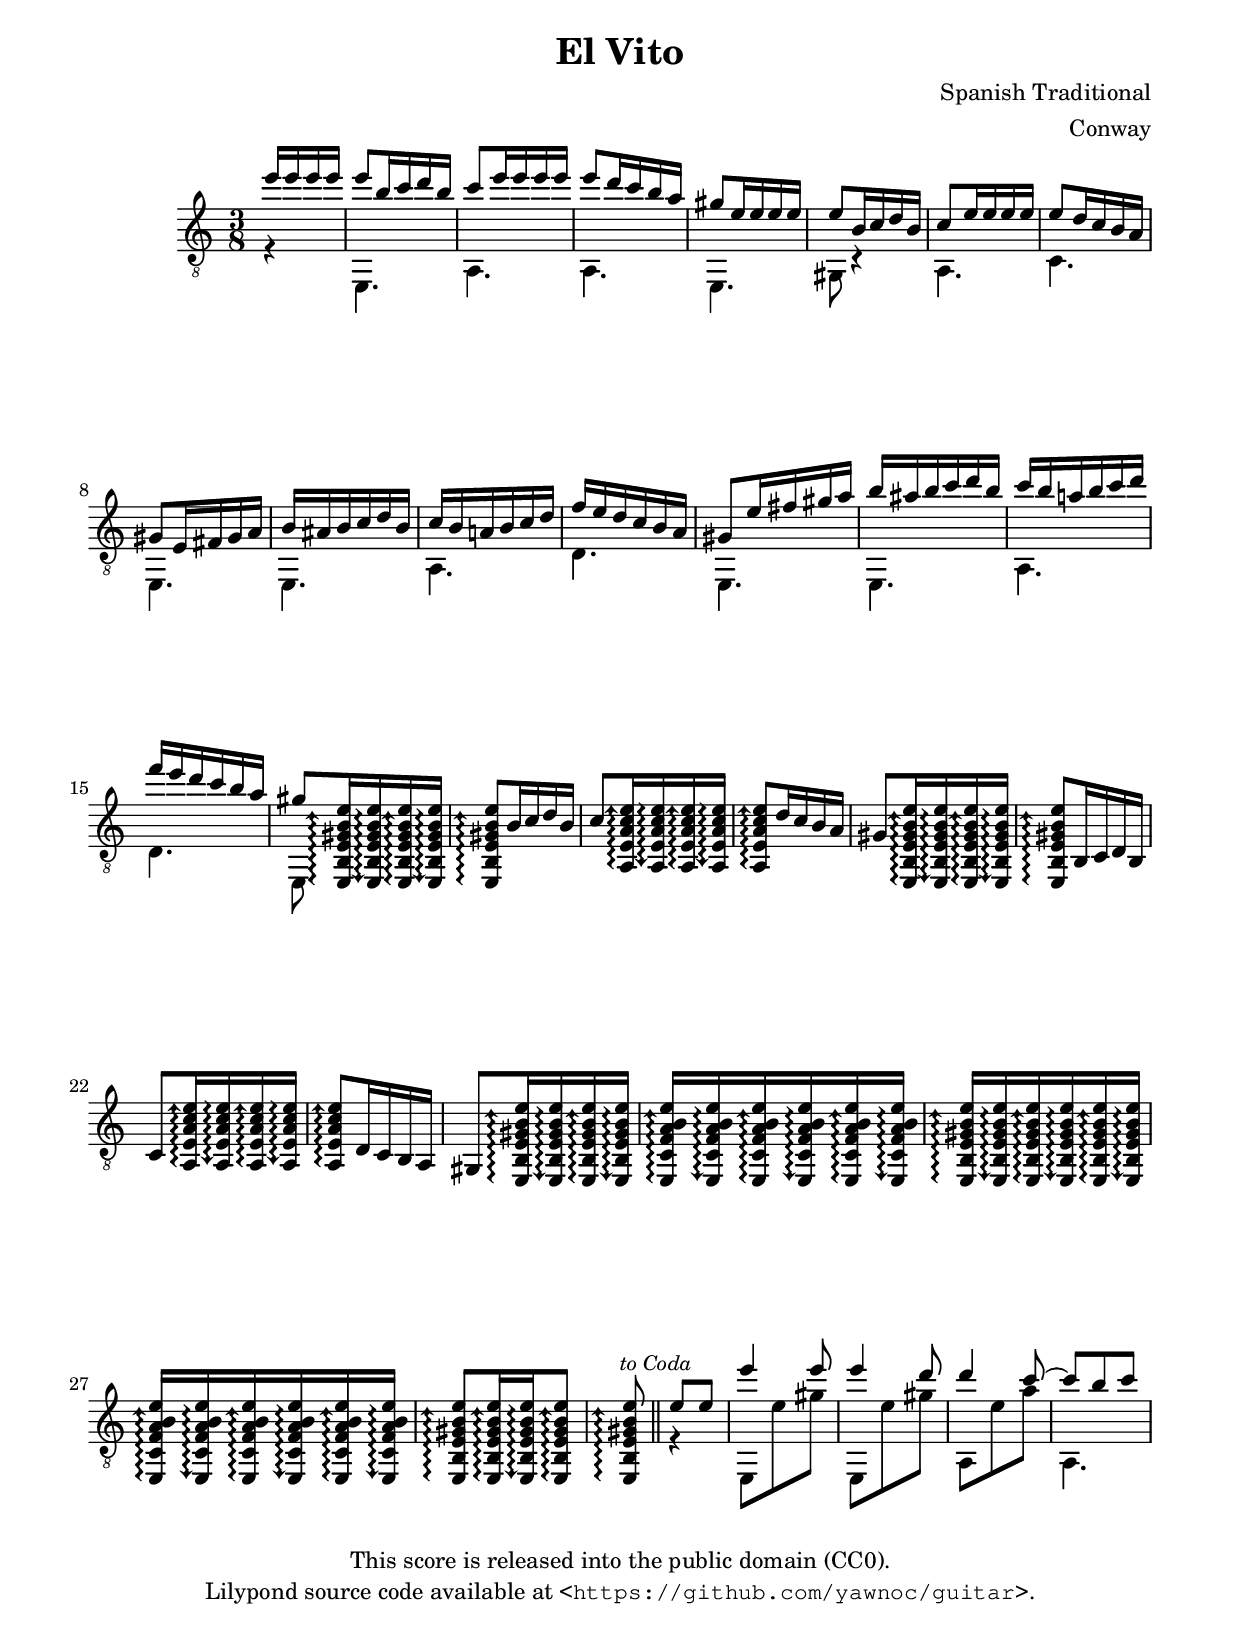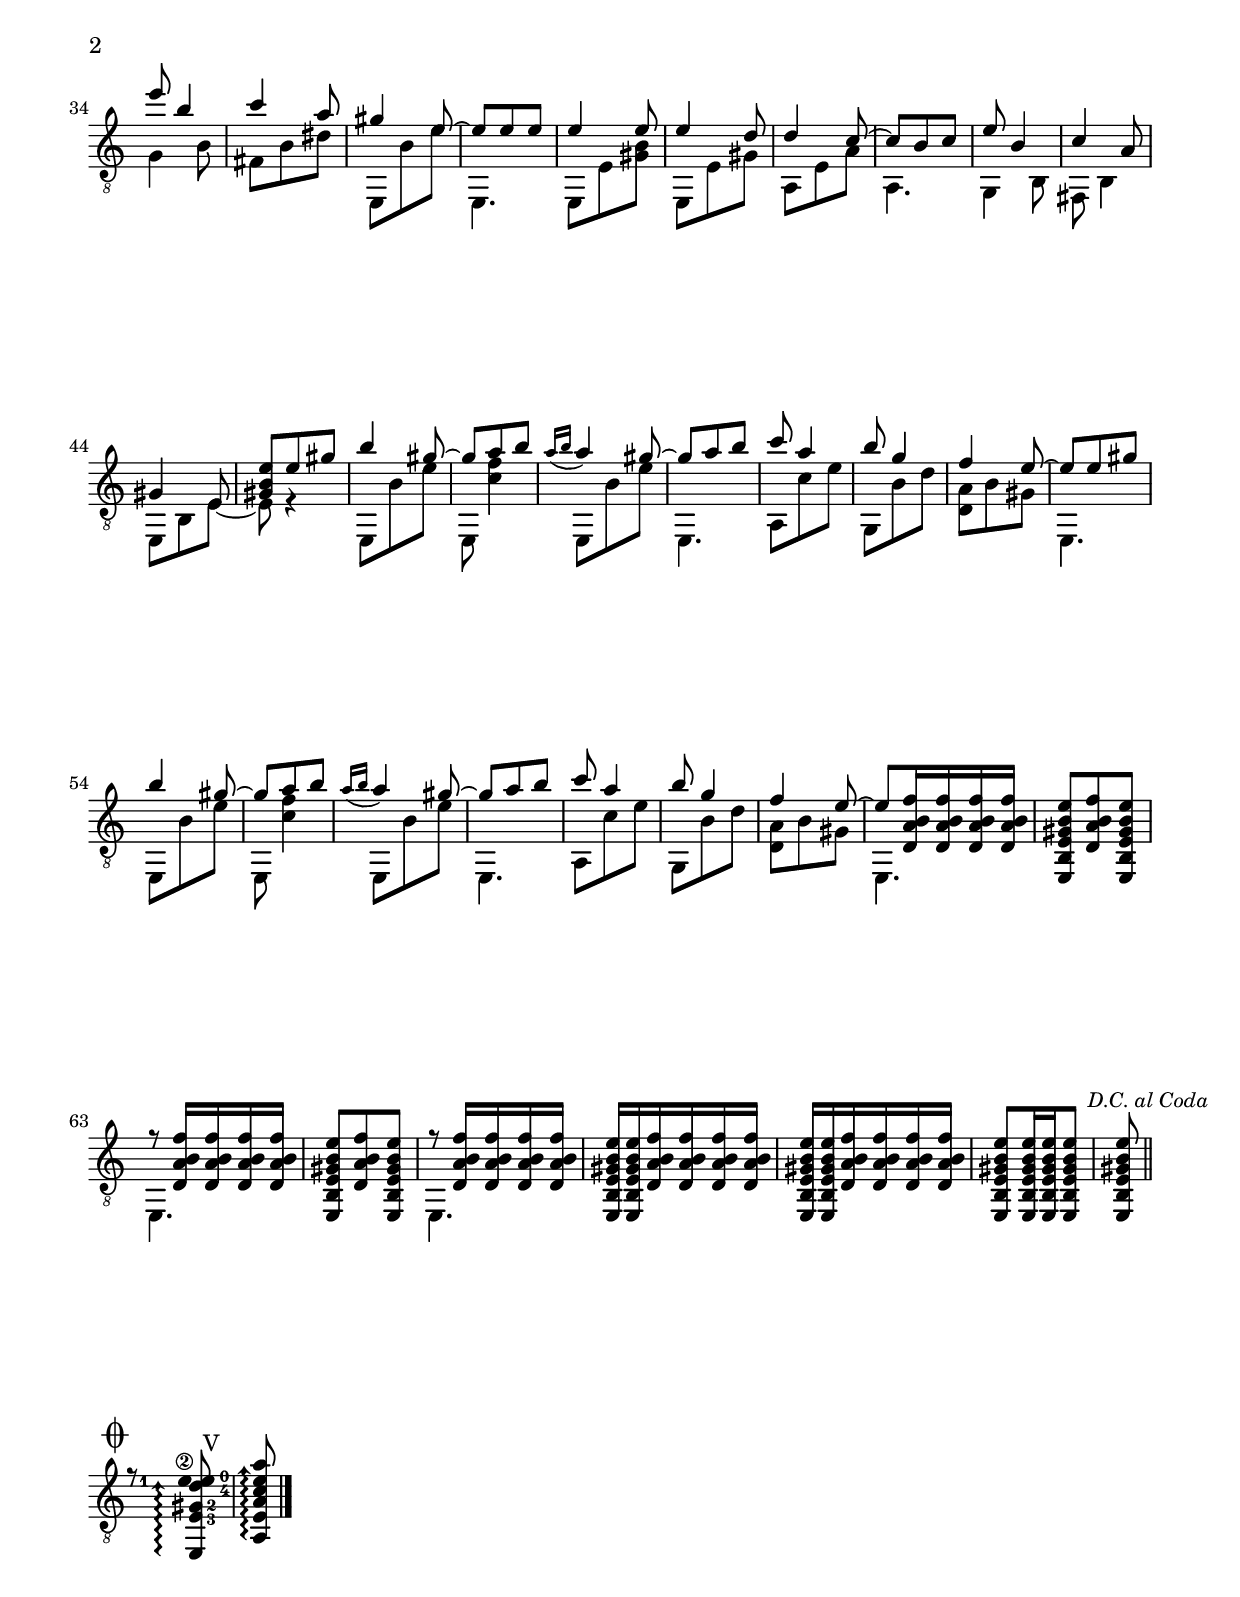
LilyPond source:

\version "2.18.2"


%%%%%%%%%%%%%%%%%%%%%%%%%%%%%%%%%%%%%%%%%%%%%%%%%%%%%%%%%%%%%%%%
% General
%%%%%%%%%%%%%%%%%%%%%%%%%%%%%%%%%%%%%%%%%%%%%%%%%%%%%%%%%%%%%%%%

\paper {
  top-margin = 1.5\cm
  left-margin = 1.5\cm
  right-margin = 1.5\cm
  bottom-margin = 1.5\cm
  ragged-last-bottom = ##f
  footnote-separator-markup = \markup { \vspace #1.5 }
}

globalSettings = {
  \accidentalStyle modern
  \compressFullBarRests
  \mergeDifferentlyHeadedOn
  \mergeDifferentlyDottedOn
  \numericTimeSignature
  \pointAndClickOff
  \override TextScript.extra-offset = #'(0 . 0.7)
  \override Score.FootnoteItem.annotation-line = ##f
}

origin-url = "https://github.com/yawnoc/guitar"

\header {
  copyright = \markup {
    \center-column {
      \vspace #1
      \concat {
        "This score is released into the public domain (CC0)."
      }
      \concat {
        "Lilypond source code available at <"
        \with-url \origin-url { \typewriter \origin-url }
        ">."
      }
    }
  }
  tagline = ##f
}

triplet = #(define-music-function
  (parser location music) (ly:music?)
  #{
    \tuplet 3/2 { $music }
  #}
)

tripletDuple = #(define-music-function
  (parser location music) (ly:music?)
  #{
    \tuplet 6/4 { $music }
  #}
)

overrideBeamedStemLengths = #(define-scheme-function
  (parser location lengths) (list?)
  #{
    \override Stem.details.beamed-lengths = $lengths
  #}
)
revertBeamedStemLengths = { \revert Stem.details.beamed-lengths }

overrideBeamVerticalPositions = #(define-scheme-function
  (parser location positions) (pair?)
  #{
    \override Beam.positions = $positions
  #}
)

%%%%%%%%%%%%%%%%%%%%%%%%%%%%%%%%%%%%%%%%%%%%%%%%%%%%%%%%%%%%%%%%
% Semantic bar lines
%%%%%%%%%%%%%%%%%%%%%%%%%%%%%%%%%%%%%%%%%%%%%%%%%%%%%%%%%%%%%%%%

barLineGoto = { \bar "||" }
barLineKeyChange = { \bar "||" }
barLineEnd = { \bar "|." }

%%%%%%%%%%%%%%%%%%%%%%%%%%%%%%%%%%%%%%%%%%%%%%%%%%%%%%%%%%%%%%%%
% Guitar notation
%%%%%%%%%%%%%%%%%%%%%%%%%%%%%%%%%%%%%%%%%%%%%%%%%%%%%%%%%%%%%%%%

stringNumbersAbove = { \set stringNumberOrientations = #'(up) }
stringNumbersBelow = { \set stringNumberOrientations = #'(down) }

fingeringAbove = { \set fingeringOrientations = #'(up) }
fingeringBelow = { \set fingeringOrientations = #'(down) }
fingeringAleft = { \set fingeringOrientations = #'(left) }
fingeringAright = { \set fingeringOrientations = #'(right) }

startGraceMusic = {
  <>(
  \override Fingering.font-size = -6
}
stopGraceMusic = {
  \revert Fingering.font-size
  <>)
}

overrideHorizontalShift = #(define-scheme-function
  (parser location distance) (number?)
  #{
    \override NoteColumn.force-hshift = $distance
  #}
)
revertHorizontalShift = { \revert NoteColumn.force-hshift }

barreSpan = #(define-music-function
  (parser location label offsetPair music)
  (string? (pair? (cons 0 0)) ly:music?)
  (let
    (
      (elements (extract-named-music music '(NoteEvent EventChord)))
    )
    (if
      (pair? elements)
      (let
        (
          (first-element (first elements))
          (last-element (last elements))
        )
        (set!
          (ly:music-property first-element 'articulations)
          (cons
            (make-music 'TextSpanEvent 'span-direction -1)
            (ly:music-property first-element 'articulations)
          )
        )
        (set!
          (ly:music-property last-element 'articulations)
          (cons
            (make-music 'TextSpanEvent 'span-direction 1)
            (ly:music-property last-element 'articulations)
          )
        )
      )
    )
  )
  #{
    \once \override TextSpanner.font-shape = #'upright
    \once \override TextSpanner.style = #'line
    \once \override TextSpanner.extra-offset = #offsetPair
    \once \override TextSpanner.bound-details = #`(
      (left
        (text . ,#{ \markup { \raise #-0.7 { #label \hspace #0.7 }} #})
        (Y . 0)
        (padding . -0.8)
        (attach-dir . -2)
      )
      (right
        (text . ,#{ \markup { \draw-line #'(0 . -1.3) } #}) ;; draw hook
        (Y . 0)
        (padding . -0.5)
        (attach-dir . 2)
      )
    )
    \once \override TextSpanner #'after-line-breaking = #(lambda (grob)
      (let*
        (
          (originalGrob (ly:grob-original grob))
          (splitGrobs (ly:spanner-broken-into originalGrob))
        )
        (if
          (and
            (>= (length splitGrobs) 2)
            (not (eq? (car (last-pair splitGrobs)) grob))
          )
          (begin
            (ly:grob-set-nested-property! grob
              '(bound-details right text)
              #{ \markup { \draw-line #'(0 . 0) } #} ;; suppress draw hook
            )
            (ly:grob-set-property! grob
              'extra-offset
              (cons
                (car offsetPair)
                (+ (cdr offsetPair) 0.7) ;; correction for suppressed hook
              )
            )
            (ly:grob-set-nested-property! grob
              '(bound-details right padding)
              #'-3 ;; increase spanner length
            )
          )
        )
      )
    )
    $music
  #}
)

barre = #(define-scheme-function
  (parser location label) (string?)
  #{
    \markup {
      \center-align {
        \hspace #0.7
        $label
      }
    }
  #}
)

nudgeNextBarre = #(define-scheme-function
  (parser location distance) (number?)
  #{
    \once \override TextScript.X-offset = $distance
  #}
)

position = #(define-scheme-function
  (parser location label) (string?)
  #{
    \markup {
      \center-align {
        \hspace #0.5
        $label
      }
    }
  #}
)

#(define-markup-command
  (markupString layout properties stringNumber) (markup?)
  (interpret-markup layout properties
    #{
      \markup \circle { \bold #stringNumber }
    #}
  )
)

#(define-markup-command
  (resonatesOn layout properties note stringNumber) (markup? markup?)
  (interpret-markup layout properties
    #{
      \markup { #note "resonates on" \markupString #stringNumber }
    #}
  )
)

%%%%%%%%%%%%%%%%%%%%%%%%%%%%%%%%%%%%%%%%%%%%%%%%%%%%%%%%%%%%%%%%
% Goto statements
%%%%%%%%%%%%%%%%%%%%%%%%%%%%%%%%%%%%%%%%%%%%%%%%%%%%%%%%%%%%%%%%

overrideGotoVisibility = {
  \once \override Score.RehearsalMark #'break-visibility = #'#(#t #t #f)
}

makeGotoMark = #(define-scheme-function
  (parser location label) (string?)
  #{
    \mark \markup { \small \italic $label }
  #}
)

simultaneousMarkSeparator = {
  \cadenzaOn
    s1073741824 % stupid, but works
  \cadenzaOff
}

coda = {
  \overrideGotoVisibility
  \mark \markup { \musicglyph #"scripts.coda" }
}

fine = {
  \overrideGotoVisibility
  \makeGotoMark Fine
}

dcAlCoda = {
  \overrideGotoVisibility
  \makeGotoMark "D.C. al Coda"
}

dcAlFine = {
  \overrideGotoVisibility
  \makeGotoMark "D.C. al Fine"
}

toCoda = {
  \overrideGotoVisibility
  \makeGotoMark "to Coda"
}



\paper {
  ragged-last = ##t
}


\header {
  title = "El Vito"
  composer = "Spanish Traditional"
  arranger = "Conway"
}


initialSignatures = {
  \clef "treble_8"
  \key a \minor
  \time 3/8
}


highVoiceMusic = {
  
  \globalSettings
  
  % Main theme high
  \partial 4
  \relative c'' {
    e16 e e e |
    e8 b16 c d b |
    c8 e16 e e e |
    e8 d16 c b a |
    gis8
  }
  
  % Main theme low
  \barNumberCheck #4
  \relative c' {
    e16 e e e |
    e8 b16 c d b |
    c8 e16 e e e |
    e8 d16 c b a |
    gis8
  }
  
  % Scale run low
  \barNumberCheck #8
  \relative c {
    e16 fis gis a |
    b ais b c d b |
    c b a b c d |
    f e d c b a |
    gis8
  }
  
  % Scale run high
  \barNumberCheck #12
  \relative c' {
    e16 fis gis a |
    b ais b c d b |
    c b a b c d |
    f e d c b a |
    gis8
  }
  
  % Strummed main theme high
  \barNumberCheck #16
  \relative c' {
    \arpeggioArrowUp
    <e b gis e b e,>16 \arpeggio
      \arpeggioArrowDown
      <e b gis e b e,> \arpeggio
      \arpeggioArrowUp
      <e b gis e b e,> \arpeggio
      \arpeggioArrowDown
      <e b gis e b e,> \arpeggio|
      \arpeggioArrowUp
    <e b gis e b e,>8 \arpeggio b16 c d b |
    c8
      \arpeggioArrowUp
      <e c a e a,>16 \arpeggio
      \arpeggioArrowDown
      <e c a e a,> \arpeggio
      \arpeggioArrowUp
      <e c a e a,> \arpeggio
      \arpeggioArrowDown
      <e c a e a,> \arpeggio
    \arpeggioArrowUp
    <e c a e a,>8 \arpeggio d16 c b a |
    gis8
  }
  
  % Strummed main theme low
  \barNumberCheck #20
  \relative c' {
    \arpeggioArrowUp
    <e b gis e b e,>16 \arpeggio
      \arpeggioArrowDown
      <e b gis e b e,> \arpeggio
      \arpeggioArrowUp
      <e b gis e b e,> \arpeggio
      \arpeggioArrowDown
      <e b gis e b e,> \arpeggio |
    \arpeggioArrowUp
    <e b gis e b e,>8 \arpeggio b,16 c d b |
    c8
      \arpeggioArrowUp
      <e' c a e a,>16 \arpeggio
      \arpeggioArrowDown
      <e c a e a,> \arpeggio
      \arpeggioArrowUp
      <e c a e a,> \arpeggio
      \arpeggioArrowDown
      <e c a e a,> \arpeggio
    \arpeggioArrowUp
    <e c a e a,>8 \arpeggio d,16 c b a |
    gis8
  }
  
  % Strummed interlude
  \barNumberCheck #24
  \relative c' {
    \arpeggioArrowUp
    <e b gis e b e,>16 \arpeggio
      \arpeggioArrowDown
      <e b gis e b e,> \arpeggio
      \arpeggioArrowUp
      <e b gis e b e,> \arpeggio
      \arpeggioArrowDown
      <e b gis e b e,> \arpeggio |
    \arpeggioArrowUp
    <e b a f c e,> \arpeggio
      \arpeggioArrowDown
      <e b a f c e,> \arpeggio
      \arpeggioArrowUp
      <e b a f c e,> \arpeggio
      \arpeggioArrowDown
      <e b a f c e,> \arpeggio
      \arpeggioArrowUp
      <e b a f c e,> \arpeggio
      \arpeggioArrowDown
      <e b a f c e,> \arpeggio |
    \arpeggioArrowUp
    <e b gis e b e,> \arpeggio
      \arpeggioArrowDown
      <e b gis e b e,> \arpeggio
      \arpeggioArrowUp
      <e b gis e b e,> \arpeggio
      \arpeggioArrowDown
      <e b gis e b e,> \arpeggio
      \arpeggioArrowUp
      <e b gis e b e,> \arpeggio
      \arpeggioArrowDown
      <e b gis e b e,> \arpeggio |
    \arpeggioArrowUp
    <e b a f c e,> \arpeggio
      \arpeggioArrowDown
      <e b a f c e,> \arpeggio
      \arpeggioArrowUp
      <e b a f c e,> \arpeggio
      \arpeggioArrowDown
      <e b a f c e,> \arpeggio
      \arpeggioArrowUp
      <e b a f c e,> \arpeggio
      \arpeggioArrowDown
      <e b a f c e,> \arpeggio |
    \arpeggioArrowUp
    <e b gis e b e,>8 \arpeggio
      <e b gis e b e,>16 \arpeggio
      \arpeggioArrowDown
      <e b gis e b e,> \arpeggio
      \arpeggioArrowUp
      <e b gis e b e,>8 \arpeggio |
    <e b gis e b e,>8 \arpeggio
      \bar "||" \toCoda
  }
  
  % Lyrical theme high
  \barNumberCheck #29
  \relative c' {
    e8 e |
    e'4 e8 |
    e4 d8 |
    d4 c8~ |
    c b c |
    e b4 |
    c4 a8 |
    gis4 e8~ |
    e
  }
  
  % Lyrical theme low
  \barNumberCheck #37
  \relative c' {
    e8 e |
    e4 e8 |
    e4 d8 |
    d4 c8~ |
    c b c |
    e b4 |
    c4 a8 |
    gis4 e8 |
    <gis b e>
  }
  
  % Bull-fighting theme
  \barNumberCheck 45
  \relative c' {
    e8 gis |
    b4 gis8~ |
    gis8 a b |
    \grace { a16_( b } a4) gis8~ |
    gis8 a b |
    c8 a4 |
    b8 g4 |
    f4 e8~ |
    e8
  }
  
  % Bull-fighting theme again
  \barNumberCheck 53
  \relative c' {
    e8 gis |
    b4 gis8~ |
    gis8 a b |
    \grace { a16_( b } a4) gis8~ |
    gis8 a b |
    c8 a4 |
    b8 g4 |
    f4 e8~ |
    e8
  }
  
  % Returning strummed interlude
  \barNumberCheck 61
  \relative c' {
    <f b, a d,>16
      <f b, a d,>
      <f b, a d,>
      <f b, a d,> |
    <e b gis e b e,>8
      <f b, a d,>
      <e b gis e b e,> |
    r8
      <f b, a d,>16
      <f b, a d,>
      <f b, a d,>
      <f b, a d,> |
    <e b gis e b e,>8
      <f b, a d,>
      <e b gis e b e,> |
    r8
      <f b, a d,>16
      <f b, a d,>
      <f b, a d,>
      <f b, a d,> |
    <e b gis e b e,>16
      <e b gis e b e,>
      <f b, a d,>
      <f b, a d,>
      <f b, a d,>
      <f b, a d,> |
    <e b gis e b e,>16
      <e b gis e b e,>
      <f b, a d,>
      <f b, a d,>
      <f b, a d,>
      <f b, a d,> |
    <e b gis e b e,>8
      <e b gis e b e,>16
      <e b gis e b e,>
      <e b gis e b e,>8 |
    <e b gis e b e,>8
      \bar "||" \dcAlCoda
  }
  
  % Finishing chords
  \break
  \simultaneousMarkSeparator
  \coda
  \barNumberCheck 69
  \relative c, {
    \arpeggioArrowUp
    r8
    <<
      \fingeringAright
      \once \override Staff.AccidentalPlacement.right-padding = #-0.8
      \once \override Arpeggio.padding = #1
      \nudgeNextBarre #1.7
      { <e e'-3 gis!-2 d'-4 e-0> \arpeggio^\position V }
        \\
      \fingeringAleft
      { \once \hide Stem <e''-1 \2> }
    >> |
    <a,, e' a c e a> \arpeggio
      \bar "|."
  }
  
}


lowVoiceMusic = {
  
  \globalSettings
  
  % Main theme high
  \partial 4
  \relative c, {
    r4 |
    e4. |
    a |
    a |
    e |
  }
  
  % Main theme low
  \barNumberCheck #5
  \relative c {
    gis8 r4 |
    a4. |
    c |
    e, |
  }
  
  % Scale run low
  \barNumberCheck #9
  \relative c, {
    e4. |
    a |
    d |
    e, |
  }
  
  % Scale run high
  \barNumberCheck #13
  \relative c, {
    e4. |
    a |
    d |
    e,8
  }
  
  % Strummed main theme high
  \barNumberCheck #16
  {
    s4 |
    s4. * 3 |
    s8
  }
  
  % Strummed main theme low
  \barNumberCheck #20
  {
    s4 |
    s4. * 3 |
    s8
  }
  
  % Strummed interlude
  \barNumberCheck #24
  {
    s4 |
    s4. * 4 |
    s8
  }
  
  % Lyrical theme high
  \barNumberCheck #29
  \relative c, {
    r4 |
    e8 e'' gis |
    e,, e'' gis |
    a,, e'' a |
    a,,4. |
    g'4 b8 |
    fis b dis |
    e,, b'' e |
    e,,4. |
  }
  
  % Lyrical theme low
  \barNumberCheck #38
  \relative c, {
    e8 e' <gis b> |
    e, e' gis |
    a, e' a |
    a,4. |
    g4 b8 |
    fis8 b4 |
    e,8 b' e~ |
    e
  }
  
  % Bull-fighting theme
  \barNumberCheck 45
  \relative c, {
    r4 |
    e8 b'' e |
    e,, <c'' f>4 |
    e,,8 b'' e |
    e,,4. |
    a8 c' e |
    g,, b' d |
    <a d,> b gis |
    e,4. |
  }
  
  % Bull-fighting theme again
  \barNumberCheck 54
  \relative c, {
    e8 b'' e |
    e,, <c'' f>4 |
    e,,8 b'' e |
    e,,4. |
    a8 c' e |
    g,, b' d |
    <a d,> b gis |
    e,4. |
  }
  
  % Returning strummed interlude
  \barNumberCheck 62
  \relative c, {
    s4. |
    e4. |
    s4. |
    e4. |
    s4. * 3 |
    s8
  }
  
}


allMusic = {
  \initialSignatures
  <<
    << \highVoiceMusic >>
      \\
    << \lowVoiceMusic >>
  >>
}


\score {
  \allMusic
}
